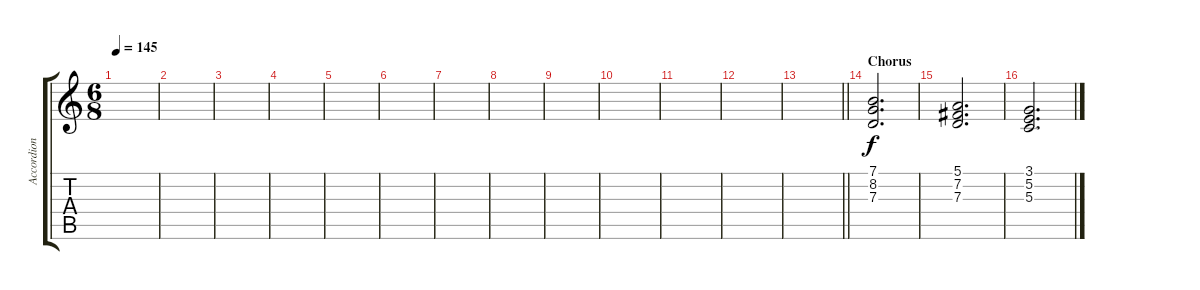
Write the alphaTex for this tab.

\track ("Accordion" "Accordion") {instrument accordion}
\staff {score tabs}
\tuning (E4 B3 G3 D3 A2 E2) {hide}
\ts (6 8)
\tempo 145
\clef g2
\ks c
|
|
|
|
|
|
|
|
|
|
|
|
\barLineRight lightlight
|
\section ("" "Chorus")
(7.1 8.2 7.3).2{d} |
(5.1 7.2 7.3).2{d} |
(3.1 5.2 5.3).2{d}
